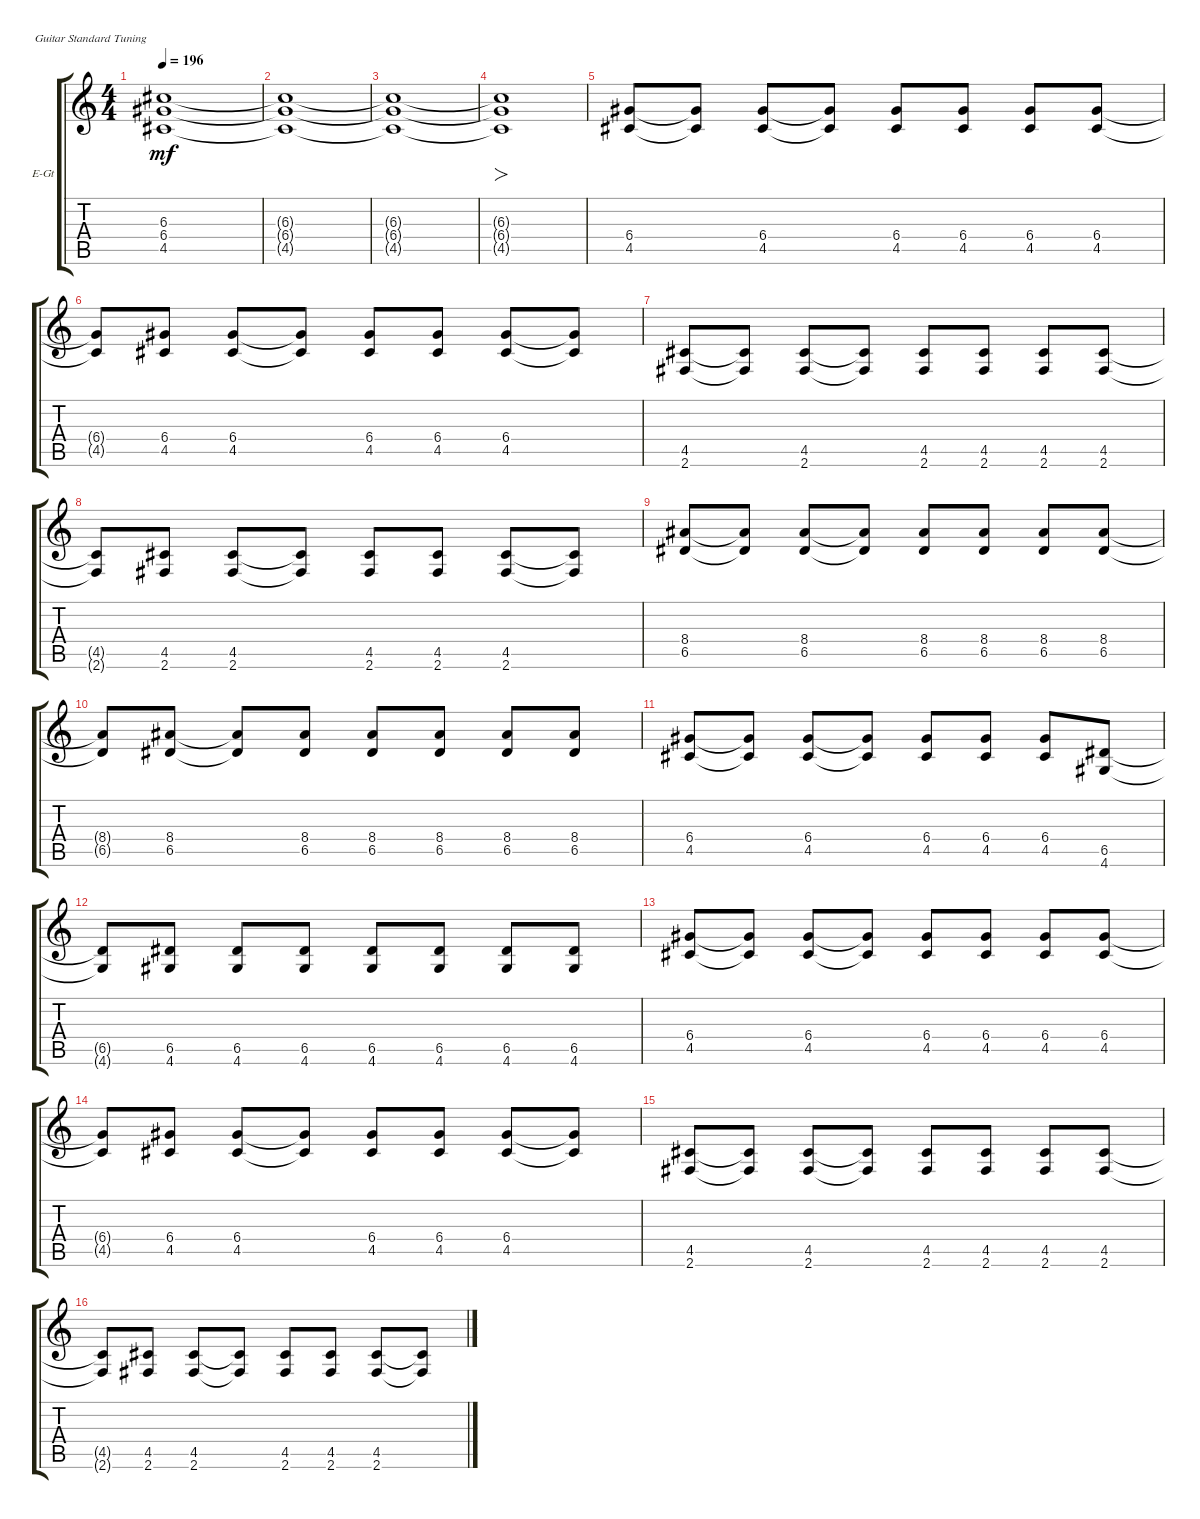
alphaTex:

\defaultSystemsLayout 4
\bracketExtendMode groupsimilarinstruments
\firstSystemTrackNameOrientation horizontal
\otherSystemsTrackNameOrientation horizontal
\track ("Rythm" "E-Gt") {instrument overdrivenguitar}
\staff {score tabs}
\tuning (E4 B3 G3 D3 A2 E2)
\ts (4 4)
\tempo 196
\clef g2
\ks c
(4.5{t} 6.4{t} 6.3{t}).1{dy mf} |
(4.5{t} 6.3{t} 6.4{t}).1 |
(4.5{t} 6.4{t} 6.3{t}).1 |
(4.5{t} 6.4{t} 6.3{t}).1{fo} |
(4.5 6.4).8 (4.5{t} 6.4{t}).8 (4.5 6.4).8 (4.5{t} 6.4{t}).8 (4.5 6.4).8 (4.5 6.4).8 (4.5 6.4).8 (4.5 6.4).8 |
(4.5{t} 6.4{t}).8 (4.5 6.4).8 (4.5 6.4).8 (4.5{t} 6.4{t}).8 (4.5 6.4).8 (4.5 6.4).8 (4.5 6.4).8 (4.5{t} 6.4{t}).8 |
(2.6 4.5).8 (4.5{t} 2.6{t}).8 (4.5 2.6).8 (2.6{t} 4.5{t}).8 (2.6 4.5).8 (2.6 4.5).8 (2.6 4.5).8 (2.6 4.5).8 |
(4.5{t} 2.6{t}).8 (2.6 4.5).8 (4.5 2.6).8 (2.6{t} 4.5{t}).8 (2.6 4.5).8 (2.6 4.5).8 (2.6 4.5).8 (2.6{t} 4.5{t}).8 |
(6.5 8.4).8 (8.4{t} 6.5{t}).8 (8.4 6.5).8 (8.4{t} 6.5{t}).8 (6.5 8.4).8 (6.5 8.4).8 (6.5 8.4).8 (6.5 8.4).8 |
(8.4{t} 6.5{t}).8 (6.5 8.4).8 (6.5{t} 8.4{t}).8 (6.5 8.4).8 (6.5 8.4).8 (6.5 8.4).8 (6.5 8.4).8 (6.5 8.4).8 |
(4.5 6.4).8 (6.4{t} 4.5{t}).8 (4.5 6.4).8 (6.4{t} 4.5{t}).8 (4.5 6.4).8 (4.5 6.4).8 (4.5 6.4).8 (4.6 6.5).8 |
(4.6{t} 6.5{t}).8 (4.6 6.5).8 (4.6 6.5).8 (4.6 6.5).8 (4.6 6.5).8 (4.6 6.5).8 (4.6 6.5).8 (4.6 6.5).8 |
(4.5 6.4).8 (4.5{t} 6.4{t}).8 (4.5 6.4).8 (4.5{t} 6.4{t}).8 (4.5 6.4).8 (4.5 6.4).8 (4.5 6.4).8 (4.5 6.4).8 |
(4.5{t} 6.4{t}).8 (4.5 6.4).8 (4.5 6.4).8 (4.5{t} 6.4{t}).8 (4.5 6.4).8 (4.5 6.4).8 (4.5 6.4).8 (4.5{t} 6.4{t}).8 |
(2.6 4.5).8 (4.5{t} 2.6{t}).8 (4.5 2.6).8 (2.6{t} 4.5{t}).8 (2.6 4.5).8 (2.6 4.5).8 (2.6 4.5).8 (2.6 4.5).8 |
(4.5{t} 2.6{t}).8 (2.6 4.5).8 (4.5 2.6).8 (2.6{t} 4.5{t}).8 (2.6 4.5).8 (2.6 4.5).8 (2.6 4.5).8 (2.6{t} 4.5{t}).8
